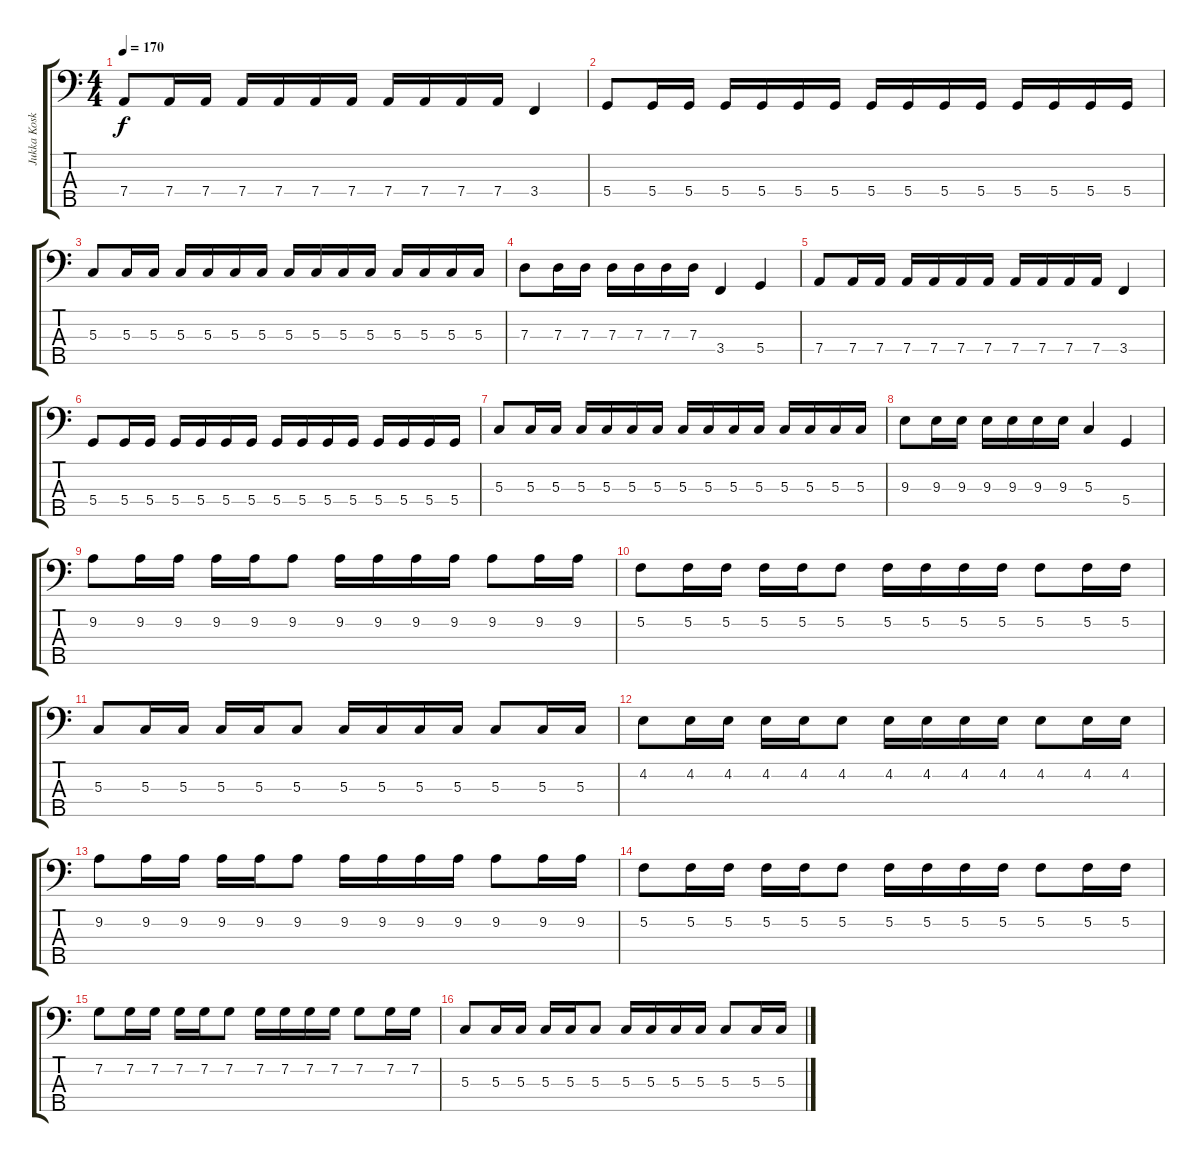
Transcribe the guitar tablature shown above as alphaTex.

\track ("Jukka Koskinen" "Jukka Kosk") {instrument electricbasspick}
\staff {score tabs}
\tuning (F2 C2 G1 D1 A0) {hide}
\ts (4 4)
\tempo 170
\clef f4
\ks c
7.4.8{dy f} 7.4.16 7.4.16 7.4.16 7.4.16 7.4.16 7.4.16 7.4.16 7.4.16 7.4.16 7.4.16 3.4.4 |
5.4.8 5.4.16 5.4.16 5.4.16 5.4.16 5.4.16 5.4.16 5.4.16 5.4.16 5.4.16 5.4.16 5.4.16 5.4.16 5.4.16 5.4.16 |
5.3.8 5.3.16 5.3.16 5.3.16 5.3.16 5.3.16 5.3.16 5.3.16 5.3.16 5.3.16 5.3.16 5.3.16 5.3.16 5.3.16 5.3.16 |
7.3.8 7.3.16 7.3.16 7.3.16 7.3.16 7.3.16 7.3.16 3.4.4 5.4.4 |
7.4.8 7.4.16 7.4.16 7.4.16 7.4.16 7.4.16 7.4.16 7.4.16 7.4.16 7.4.16 7.4.16 3.4.4 |
5.4.8 5.4.16 5.4.16 5.4.16 5.4.16 5.4.16 5.4.16 5.4.16 5.4.16 5.4.16 5.4.16 5.4.16 5.4.16 5.4.16 5.4.16 |
5.3.8 5.3.16 5.3.16 5.3.16 5.3.16 5.3.16 5.3.16 5.3.16 5.3.16 5.3.16 5.3.16 5.3.16 5.3.16 5.3.16 5.3.16 |
9.3.8 9.3.16 9.3.16 9.3.16 9.3.16 9.3.16 9.3.16 5.3.4 5.4.4 |
9.2.8 9.2.16 9.2.16 9.2.16 9.2.16 9.2.8 9.2.16 9.2.16 9.2.16 9.2.16 9.2.8 9.2.16 9.2.16 |
5.2.8 5.2.16 5.2.16 5.2.16 5.2.16 5.2.8 5.2.16 5.2.16 5.2.16 5.2.16 5.2.8 5.2.16 5.2.16 |
5.3.8 5.3.16 5.3.16 5.3.16 5.3.16 5.3.8 5.3.16 5.3.16 5.3.16 5.3.16 5.3.8 5.3.16 5.3.16 |
4.2.8 4.2.16 4.2.16 4.2.16 4.2.16 4.2.8 4.2.16 4.2.16 4.2.16 4.2.16 4.2.8 4.2.16 4.2.16 |
9.2.8 9.2.16 9.2.16 9.2.16 9.2.16 9.2.8 9.2.16 9.2.16 9.2.16 9.2.16 9.2.8 9.2.16 9.2.16 |
5.2.8 5.2.16 5.2.16 5.2.16 5.2.16 5.2.8 5.2.16 5.2.16 5.2.16 5.2.16 5.2.8 5.2.16 5.2.16 |
7.2.8 7.2.16 7.2.16 7.2.16 7.2.16 7.2.8 7.2.16 7.2.16 7.2.16 7.2.16 7.2.8 7.2.16 7.2.16 |
5.3.8 5.3.16 5.3.16 5.3.16 5.3.16 5.3.8 5.3.16 5.3.16 5.3.16 5.3.16 5.3.8 5.3.16 5.3.16
